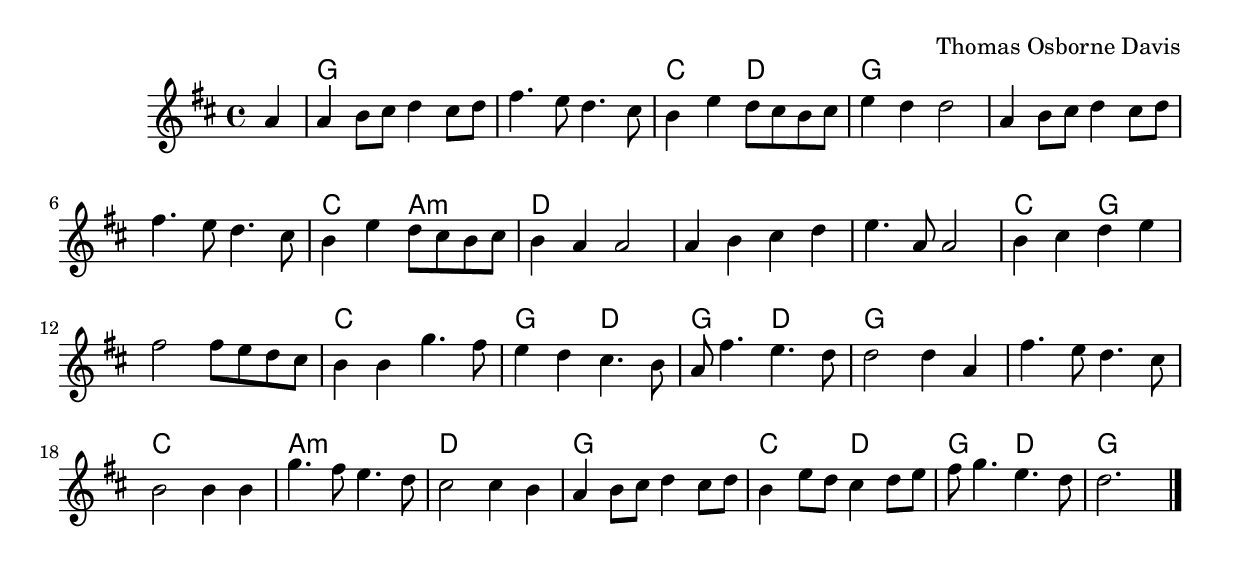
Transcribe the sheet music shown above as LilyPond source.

\version "2.16.0"

\header {
  %title = "A Nation once again"
  composer = "Thomas Osborne Davis"
}

<<
    \chords {s4 g1*2 c2 d g1*3 c2 a:m d1*3 c2 g1*6/4 c1 g2 d g d g1*2 c1 a:m d g c2 d g d g1}
    \relative a'
    {
      \time 4/4
      \key d \major
        \partial 4 a4 | 
        a b8 cis d4 cis8 d | 
        fis4. e8 d4. cis8 |
        b4 e d8 cis b cis | 
        e4 d d2 | 
        a4 b8 cis d4 cis8 d |
        fis4. e8 d4. cis8 | 
        b4 e d8 cis b cis | 
        b4 a a2 |
        a4 b cis d | 
        e4. a,8 a2 | 
        b4 cis d e | 
        fis2 fis8 e d cis | 
        b4 b g'4. fis8 | 
        e4 d cis4. b8 |
        a fis'4. e d8 | 
        d2 d4 a | 
        fis'4. e8 d4. cis8 | 
        b2 b4 b | 
        g'4. fis8 e4. d8 | 
        cis2 cis4 b |
        a4 b8 cis d4 cis8 d |
        b4 e8 d cis4 d8 e |
        fis g4. e d8 |
        d2. s4 \bar "|."                
    } 
>>
